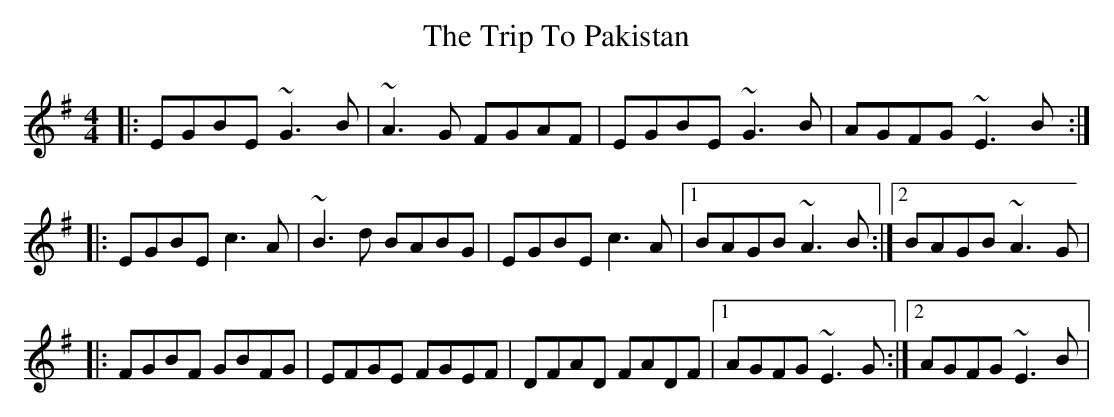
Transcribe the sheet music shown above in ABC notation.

X:1
T: The Trip To Pakistan
M: 4/4
L: 1/8
K: Emin
|:EGBE ~G3 B|~A3 G FGAF|EGBE ~G3 B|AGFG ~E3 B:|
|:EGBE c3 A|~B3 d BABG|EGBE c3 A|1 BAGB ~A3 B:|2 BAGB ~A3 G|
|:FGBF GBFG|EFGE FGEF|DFAD FADF|1 AGFG ~E3 G:|2 AGFG ~E3 B|
